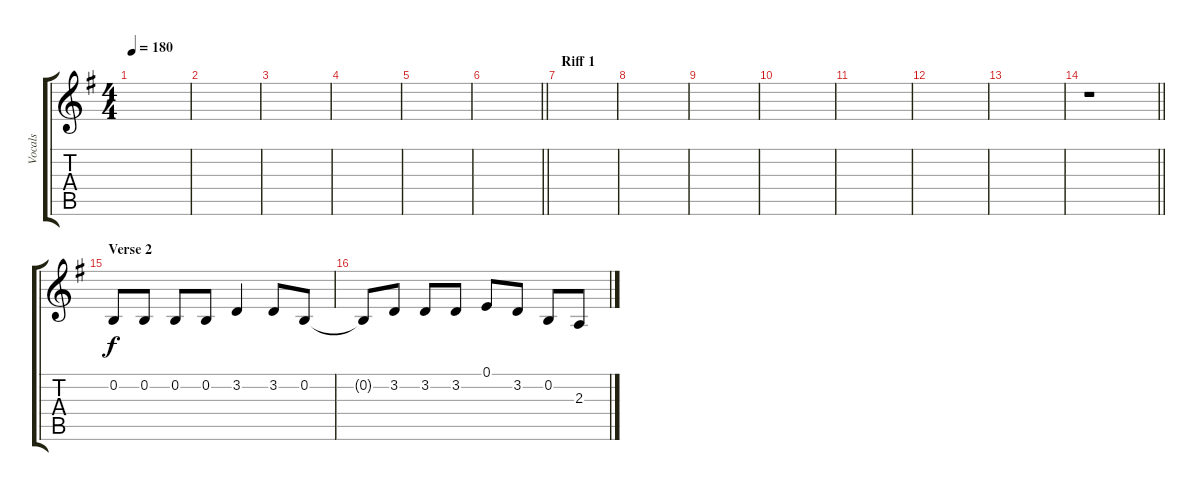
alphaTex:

\track ("Vocals" "Vocals") {instrument altosax bank 255}
\staff {score tabs}
\tuning (E4 B3 G3 D3 A2 E2) {hide}
\ts (4 4)
\tempo 180
\clef g2
\ks g
|
|
|
|
|
\barLineRight lightlight
|
\section ("" "Riff 1")
|
|
|
|
|
|
|
\barLineRight lightlight
r.1 |
\section ("" "Verse 2")
0.2.8 0.2.8 0.2.8 0.2.8 3.2.4 3.2.8 0.2.8 |
0.2{t}.8 3.2.8 3.2.8 3.2.8 0.1.8 3.2.8 0.2.8 2.3.8
